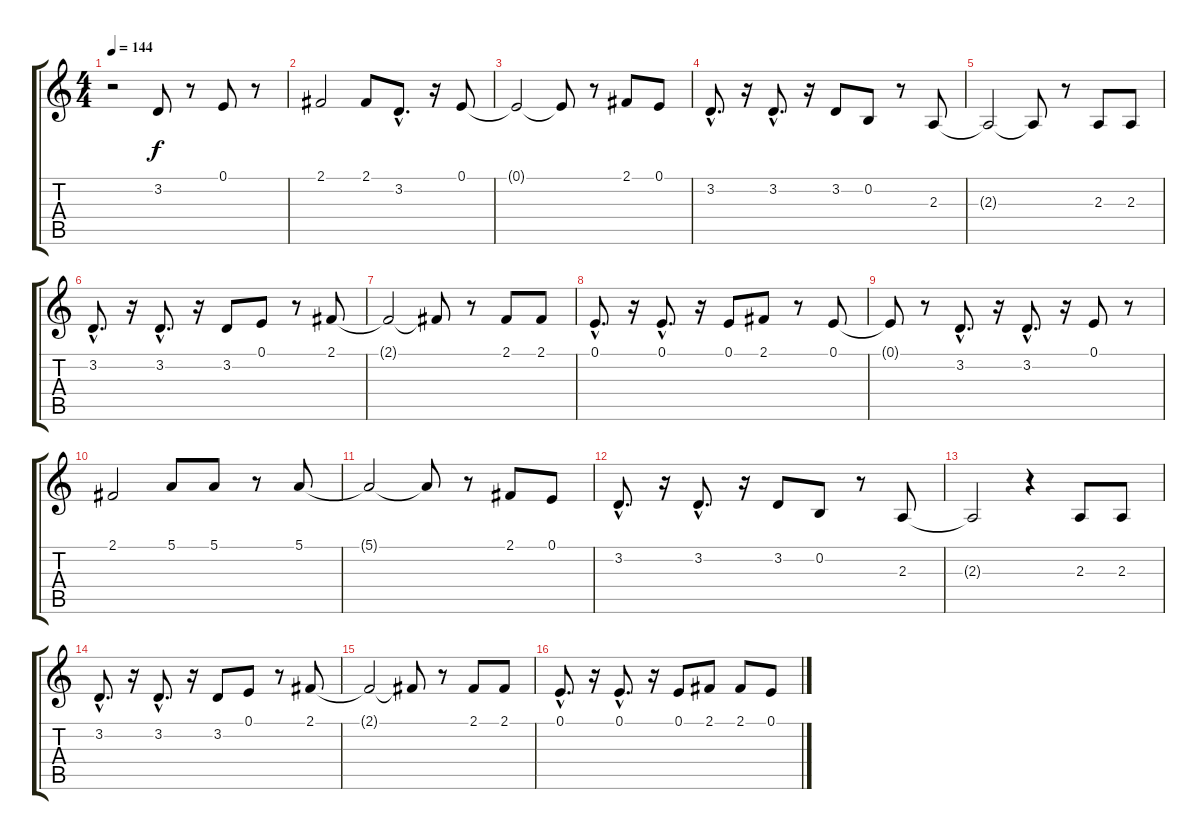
\track "" {instrument trumpet}
\staff {score tabs}
\tuning (E4 B3 G3 D3 A2 E2) {hide}
\ts (4 4)
\tempo 144
\clef g2
\ks c
r.2{dy f instrument trumpet} 3.2.8 r.8 0.1.8 r.8 |
2.1.2 2.1.8 3.2{hac}.8{d} r.16 0.1.8 |
0.1{t}.2 0.1{t}.8 r.8 2.1.8 0.1.8 |
3.2{hac}.8{d} r.16 3.2{hac}.8{d} r.16 3.2.8 0.2.8 r.8 2.3.8 |
2.3{t}.2 2.3{t}.8 r.8 2.3.8 2.3.8 |
3.2{hac}.8{d} r.16 3.2{hac}.8{d} r.16 3.2.8 0.1.8 r.8 2.1.8 |
2.1{t}.2 2.1{t}.8 r.8 2.1.8 2.1.8 |
0.1{hac}.8{d} r.16 0.1{hac}.8{d} r.16 0.1.8 2.1.8 r.8 0.1.8 |
0.1{t}.8 r.8 3.2{hac}.8{d} r.16 3.2{hac}.8{d} r.16 0.1.8 r.8 |
2.1.2 5.1.8 5.1.8 r.8 5.1.8 |
5.1{t}.2 5.1{t}.8 r.8 2.1.8 0.1.8 |
3.2{hac}.8{d} r.16 3.2{hac}.8{d} r.16 3.2.8 0.2.8 r.8 2.3.8 |
2.3{t}.2 r.4 2.3.8 2.3.8 |
3.2{hac}.8{d} r.16 3.2{hac}.8{d} r.16 3.2.8 0.1.8 r.8 2.1.8 |
2.1{t}.2 2.1{t}.8 r.8 2.1.8 2.1.8 |
0.1{hac}.8{d} r.16 0.1{hac}.8{d} r.16 0.1.8 2.1.8 2.1.8 0.1.8
